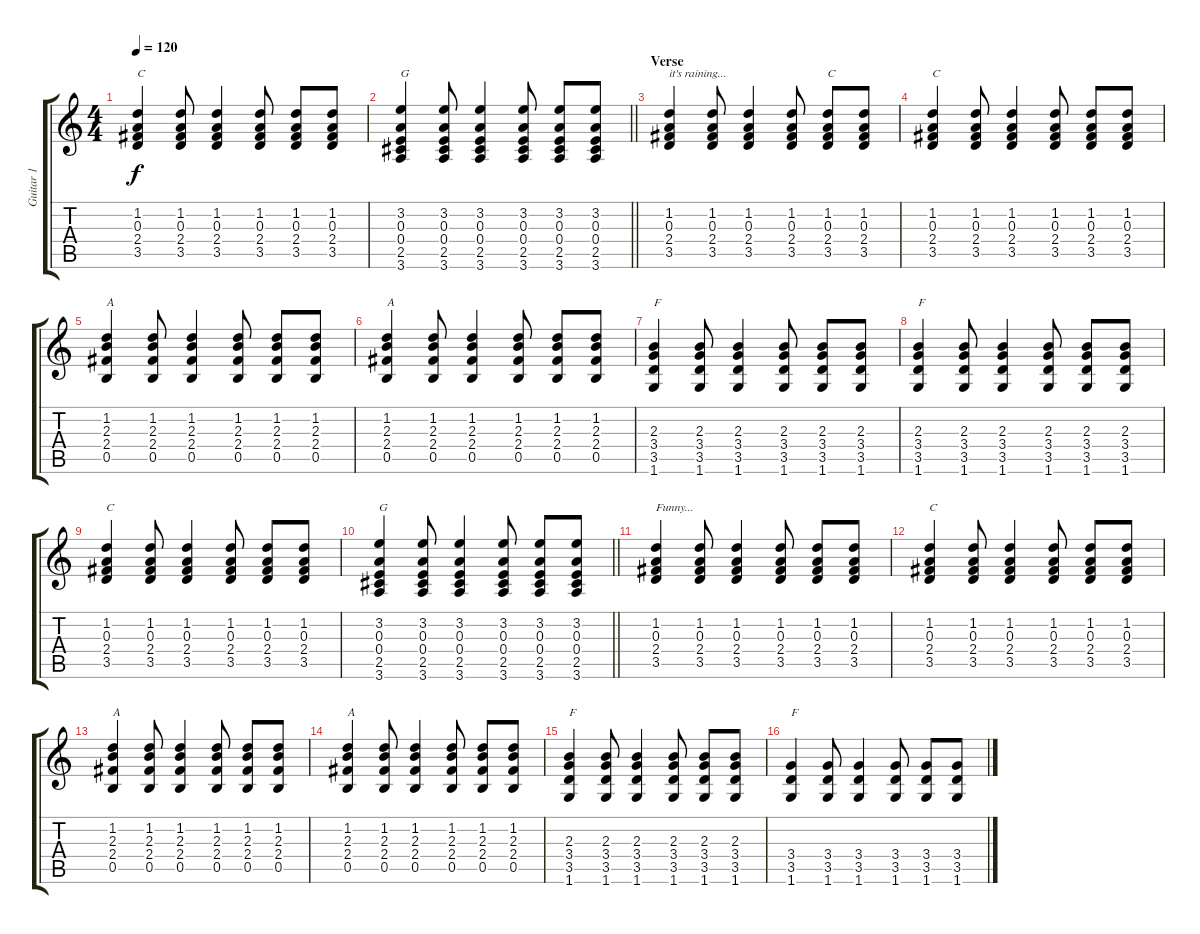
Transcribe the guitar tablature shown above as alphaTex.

\track ("Guitar 1" "Guitar 1") {instrument acousticguitarsteel}
\staff {score tabs}
\tuning (Gb4 Db4 A3 E3 B2 Gb2) {hide}
\ts (4 4)
\tempo 120
\clef g2
\ks c
(1.2 0.3 2.4 3.5).4{txt "C" dy f} (1.2 0.3 2.4 3.5).8 (1.2 0.3 2.4 3.5).4 (1.2 0.3 2.4 3.5).8 (1.2 0.3 2.4 3.5).8 (1.2 0.3 2.4 3.5).8 |
\barLineRight lightlight
(3.2 0.3 0.4 2.5 3.6).4{txt "G"} (3.2 0.3 0.4 2.5 3.6).8 (3.2 0.3 0.4 2.5 3.6).4 (3.2 0.3 0.4 2.5 3.6).8 (3.2 0.3 0.4 2.5 3.6).8 (3.2 0.3 0.4 2.5 3.6).8 |
\section ("" "Verse")
(1.2 0.3 2.4 3.5).4{txt "it's raining..."} (1.2 0.3 2.4 3.5).8 (1.2 0.3 2.4 3.5).4 (1.2 0.3 2.4 3.5).8 (1.2 0.3 2.4 3.5).8{txt "C"} (1.2 0.3 2.4 3.5).8 |
(1.2 0.3 2.4 3.5).4{txt "C"} (1.2 0.3 2.4 3.5).8 (1.2 0.3 2.4 3.5).4 (1.2 0.3 2.4 3.5).8 (1.2 0.3 2.4 3.5).8 (1.2 0.3 2.4 3.5).8 |
(1.2 2.3 2.4 0.5).4{txt "A"} (1.2 2.3 2.4 0.5).8 (1.2 2.3 2.4 0.5).4 (1.2 2.3 2.4 0.5).8 (1.2 2.3 2.4 0.5).8 (1.2 2.3 2.4 0.5).8 |
(1.2 2.3 2.4 0.5).4{txt "A"} (1.2 2.3 2.4 0.5).8 (1.2 2.3 2.4 0.5).4 (1.2 2.3 2.4 0.5).8 (1.2 2.3 2.4 0.5).8 (1.2 2.3 2.4 0.5).8 |
(2.3 3.4 3.5 1.6).4{txt "F"} (2.3 3.4 3.5 1.6).8 (2.3 3.4 3.5 1.6).4 (2.3 3.4 3.5 1.6).8 (2.3 3.4 3.5 1.6).8 (2.3 3.4 3.5 1.6).8 |
(2.3 3.4 3.5 1.6).4{txt "F"} (2.3 3.4 3.5 1.6).8 (2.3 3.4 3.5 1.6).4 (2.3 3.4 3.5 1.6).8 (2.3 3.4 3.5 1.6).8 (2.3 3.4 3.5 1.6).8 |
(1.2 0.3 2.4 3.5).4{txt "C"} (1.2 0.3 2.4 3.5).8 (1.2 0.3 2.4 3.5).4 (1.2 0.3 2.4 3.5).8 (1.2 0.3 2.4 3.5).8 (1.2 0.3 2.4 3.5).8 |
\barLineRight lightlight
(3.2 0.3 0.4 2.5 3.6).4{txt "G"} (3.2 0.3 0.4 2.5 3.6).8 (3.2 0.3 0.4 2.5 3.6).4 (3.2 0.3 0.4 2.5 3.6).8 (3.2 0.3 0.4 2.5 3.6).8 (3.2 0.3 0.4 2.5 3.6).8 |
(1.2 0.3 2.4 3.5).4{txt "Funny..."} (1.2 0.3 2.4 3.5).8 (1.2 0.3 2.4 3.5).4 (1.2 0.3 2.4 3.5).8 (1.2 0.3 2.4 3.5).8 (1.2 0.3 2.4 3.5).8 |
(1.2 0.3 2.4 3.5).4{txt "C"} (1.2 0.3 2.4 3.5).8 (1.2 0.3 2.4 3.5).4 (1.2 0.3 2.4 3.5).8 (1.2 0.3 2.4 3.5).8 (1.2 0.3 2.4 3.5).8 |
(1.2 2.3 2.4 0.5).4{txt "A"} (1.2 2.3 2.4 0.5).8 (1.2 2.3 2.4 0.5).4 (1.2 2.3 2.4 0.5).8 (1.2 2.3 2.4 0.5).8 (1.2 2.3 2.4 0.5).8 |
(1.2 2.3 2.4 0.5).4{txt "A"} (1.2 2.3 2.4 0.5).8 (1.2 2.3 2.4 0.5).4 (1.2 2.3 2.4 0.5).8 (1.2 2.3 2.4 0.5).8 (1.2 2.3 2.4 0.5).8 |
(2.3 3.4 3.5 1.6).4{txt "F"} (2.3 3.4 3.5 1.6).8 (2.3 3.4 3.5 1.6).4 (2.3 3.4 3.5 1.6).8 (2.3 3.4 3.5 1.6).8 (2.3 3.4 3.5 1.6).8 |
(3.4 3.5 1.6).4{txt "F"} (3.4 3.5 1.6).8 (3.4 3.5 1.6).4 (3.4 3.5 1.6).8 (3.4 3.5 1.6).8 (3.4 3.5 1.6).8
